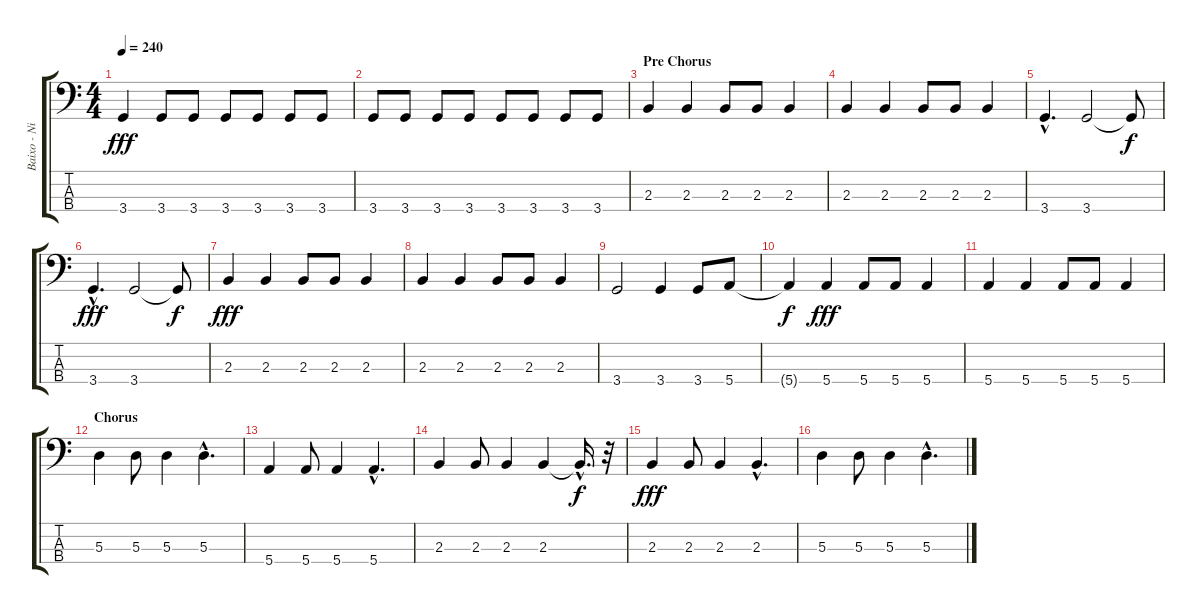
\track ("Baixo - Nikola" "Baixo - Ni") {instrument electricbasspick}
\staff {score tabs}
\tuning (G2 D2 A1 E1) {hide}
\ts (4 4)
\tempo 240
\clef f4
\ks c
3.4.4{dy fff} 3.4.8 3.4.8 3.4.8 3.4.8 3.4.8 3.4.8 |
3.4.8 3.4.8 3.4.8 3.4.8 3.4.8 3.4.8 3.4.8 3.4.8 |
\section ("" "Pre Chorus")
2.3.4 2.3.4 2.3.8 2.3.8 2.3.4 |
2.3.4 2.3.4 2.3.8 2.3.8 2.3.4 |
3.4{hac}.4{d} 3.4.2 3.4{t}.8{dy f} |
3.4{hac}.4{d dy fff} 3.4.2 3.4{t}.8{dy f} |
2.3.4{dy fff} 2.3.4 2.3.8 2.3.8 2.3.4 |
2.3.4 2.3.4 2.3.8 2.3.8 2.3.4 |
3.4.2 3.4.4 3.4.8 5.4.8 |
5.4{t}.4{dy f} 5.4.4{dy fff} 5.4.8 5.4.8 5.4.4 |
5.4.4 5.4.4 5.4.8 5.4.8 5.4.4 |
\section ("" "Chorus")
5.3.4 5.3.8 5.3.4 5.3{hac}.4{d} |
5.4.4 5.4.8 5.4.4 5.4{hac}.4{d} |
2.3.4 2.3.8 2.3.4 2.3.4 2.3{hac t}.16{d dy f} r.32 |
2.3.4{dy fff} 2.3.8 2.3.4 2.3{hac}.4{d} |
5.3.4 5.3.8 5.3.4 5.3{hac}.4{d}
